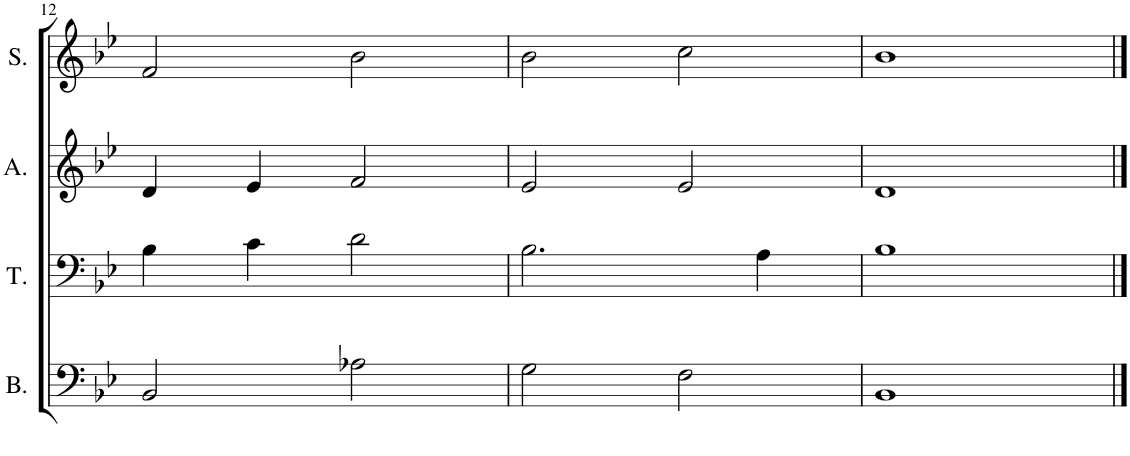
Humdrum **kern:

**kern	**kern	**kern	**kern
*part4	*part3	*part2	*part1
*staff4	*staff3	*staff2	*staff1
*I"Bass	*I"Tenor	*I"Alto	*I"Soprano
*I'B.	*I'T.	*I'A.	*I'S.
!!LO:PB:g=z
*clefF4	*clefF4	*clefG2	*clefG2
*k[b-e-]	*k[b-e-]	*k[b-e-]	*k[b-e-]
*M4/4	*M4/4	*M4/4	*M4/4
=12	=12	=12	=12
2BB-/	4B-\	4d/	2f/
.	4c\	4e-/	.
2A-X\	2d\	2f/	2b-\
=13	=13	=13	=13
2G\	2.B-\	2e-/	2b-\
2F\	.	2e-/	2cc\
.	4A\	.	.
=14	=14	=14	=14
1BB-	1B-	1d	1b-
==	==	==	==
*-	*-	*-	*-
